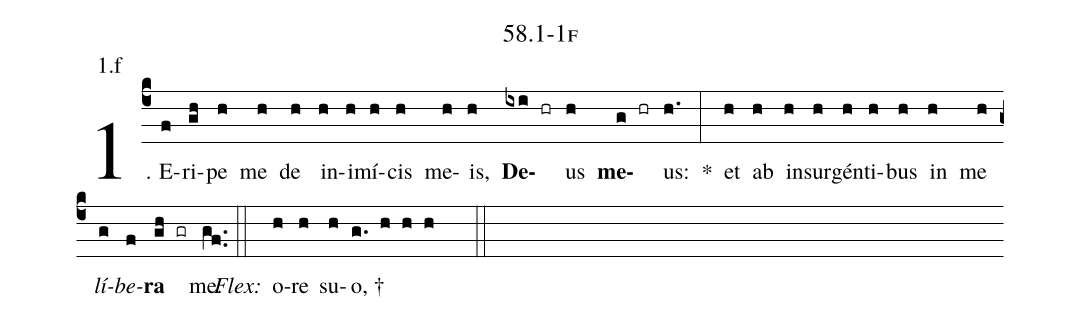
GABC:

name: 58.1-1f;
annotation: 1.f;
%%
(c4)1. E(f)ri(gh)pe(h) me(h) de(h) in(h)i(h)mí(h)cis(h) me(h)is,(h) <b>De</b>(ixi hr)us(h) <b>me</b>(g hr)us:(h.) *(:) et(h) ab(h) in(h)sur(h)gén(h)ti(h)bus(h) in(h) me(h) <i>lí</i>(g)<i>be</i>(f)<b>ra</b>(gh gr) me.(gf..) (::)
<i>Flex:</i>()  o(h)re(h) su(h)o, †(g. h h h  ::)
